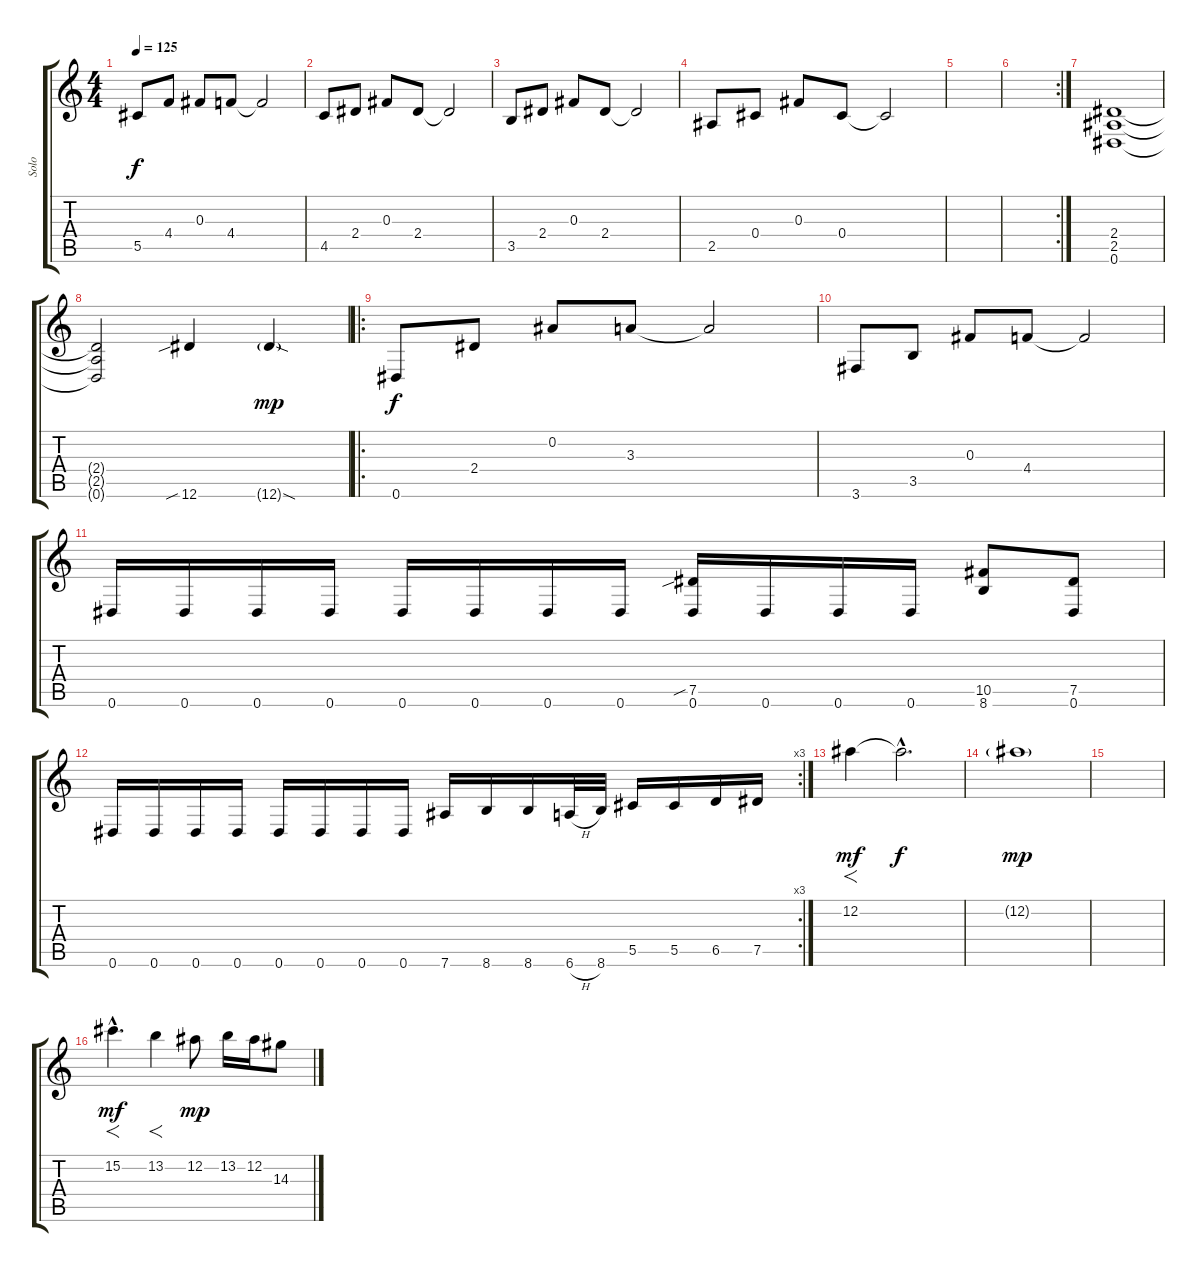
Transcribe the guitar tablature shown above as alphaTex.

\track ("Solo" "Solo") {instrument overdrivenguitar}
\staff {score tabs}
\tuning (Eb4 Bb3 Gb3 Db3 Ab2 Eb2) {hide}
\ts (4 4)
\tempo 125
\clef g2
\ks c
5.5.8{dy f} 4.4.8 0.3.8 4.4.8 4.4{t}.2 |
4.5.8 2.4.8 0.3.8 2.4.8 2.4{t}.2 |
3.5.8 2.4.8 0.3.8 2.4.8 2.4{t}.2 |
2.5.8 0.4.8 0.3.8 0.4.8 0.4{t}.2 |
|
\rc 2
|
(2.4 2.5 0.6).1 |
(2.4{t} 2.5{t} 0.6{t}).2 12.6{sib}.4 12.6{sod g}.4{dy mp} |
\ro
0.6.8{dy f} 2.4.8 0.2.8 3.3.8 3.3{t}.2 |
3.6.8 3.5.8 0.3.8 4.4.8 4.4{t}.2 |
0.6.16 0.6.16 0.6.16 0.6.16 0.6.16 0.6.16 0.6.16 0.6.16 (7.5{sib} 0.6).16 0.6.16 0.6.16 0.6.16 (10.5 8.6).8 (7.5 0.6).8 |
\rc 3
0.6.16 0.6.16 0.6.16 0.6.16 0.6.16 0.6.16 0.6.16 0.6.16 7.6.16 8.6.16 8.6.16 6.6{h}.32 8.6.32 5.5.16 5.5.16 6.5.16 7.5.16 |
12.2.4{f dy mf instrument synthstrings1} 12.2{hac t}.2{d dy f} |
12.2{g}.1{dy mp} |
|
15.2{hac}.4{f d dy mf} 13.2.4{f} 12.2.8{dy mp} 13.2.16 12.2.16 14.3.8
